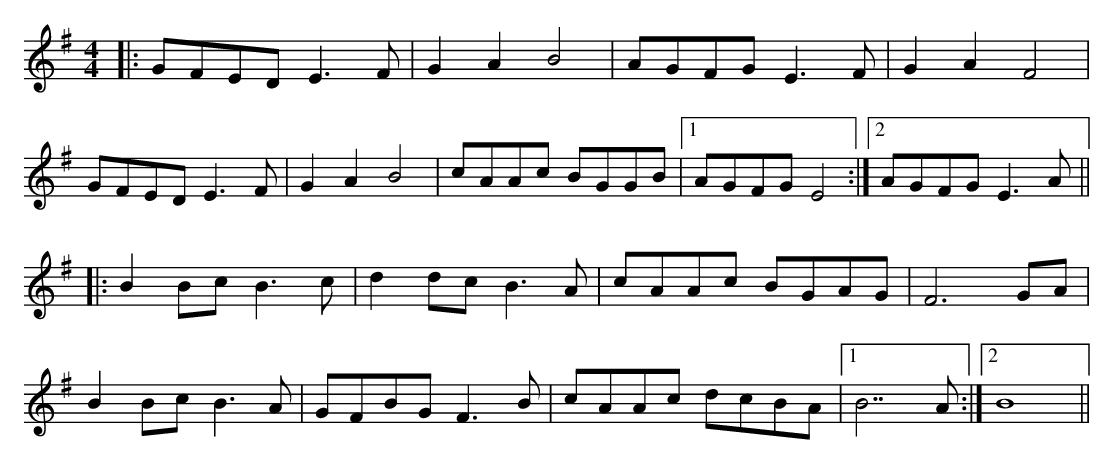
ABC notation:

X:1
M:4/4
K:Emin
|:GFED E3F|G2A2 B4|AGFG E3F|G2A2 F4|
GFED E3F|G2A2 B4|cAAc BGGB|1 AGFG E4:|2 AGFG E3A||
|:B2Bc B3c|d2dc B3A|cAAc BGAG|F6GA|
B2Bc B3A|GFBG F3B|cAAc dcBA|1 B7A:|2 B8||
